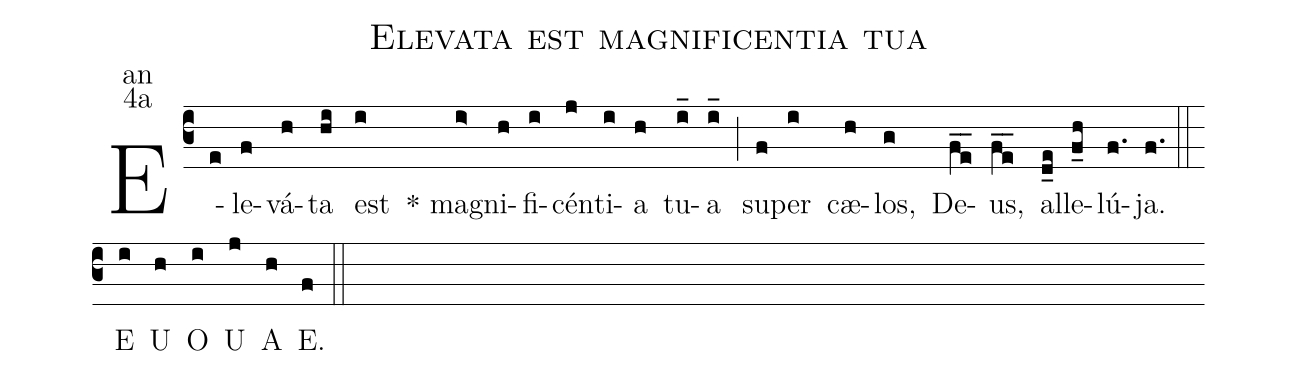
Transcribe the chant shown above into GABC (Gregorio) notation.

name:Elevata est magnificentia tua;
office-part:an;
mode:4a;
%%
(c3) E(e)le(f)vá(h)ta(hi) est(i) <sp>*</sp>
ma(i>)gni(h)fi(i)cén(j)ti(i)a(h) tu(i_)a(i_) (;)
su(f)per(i) cæ(h)los,(g)
De(fe__)us,(fe__) al(d_e)le(f_h)lú(f.)ja.(f.) (::)

<eu>E(i) U(h) O(i) U(j) A(h) E.(f) </eu>(::)
